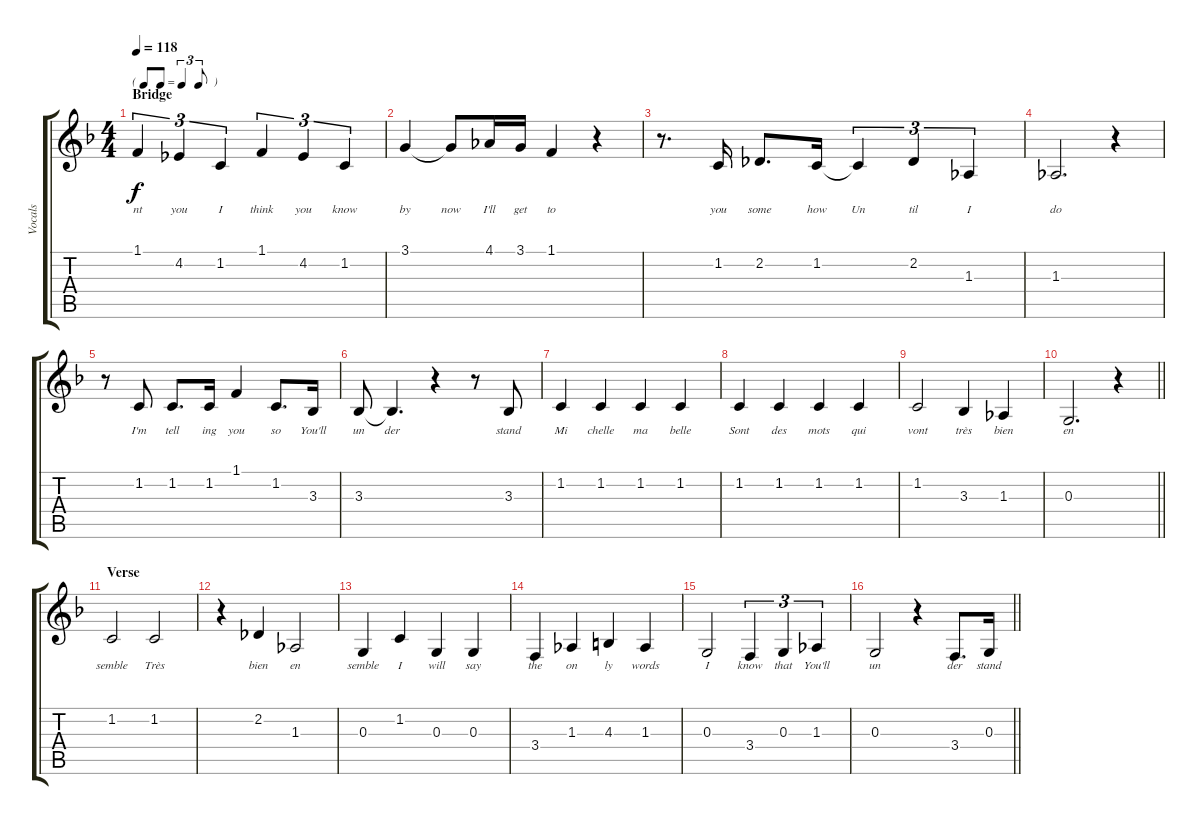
\track ("Vocals" "Vocals") {instrument tenorsax}
\staff {score tabs}
\tuning (E4 B3 G3 D3 A2 E2) {hide}
\ts (4 4)
\tf triplet8th
\section ("" "Bridge")
\tempo 118
\clef g2
\ks f
1.1.4{tu (3 2) lyrics (0 "nt") lyrics (1 "") lyrics (2 "") lyrics (3 "") lyrics (4 "") dy f} 4.2.4{tu (3 2) lyrics (0 "you") lyrics (1 "") lyrics (2 "") lyrics (3 "") lyrics (4 "")} 1.2.4{tu (3 2) lyrics (0 "I") lyrics (1 "") lyrics (2 "") lyrics (3 "") lyrics (4 "")} 1.1.4{tu (3 2) lyrics (0 "think") lyrics (1 "") lyrics (2 "") lyrics (3 "") lyrics (4 "")} 4.2.4{tu (3 2) lyrics (0 "you") lyrics (1 "") lyrics (2 "") lyrics (3 "") lyrics (4 "")} 1.2.4{tu (3 2) lyrics (0 "know") lyrics (1 "") lyrics (2 "") lyrics (3 "") lyrics (4 "")} |
3.1.4{lyrics (0 "by") lyrics (1 "") lyrics (2 "") lyrics (3 "") lyrics (4 "")} 3.1{t}.8{lyrics (0 "now") lyrics (1 "") lyrics (2 "") lyrics (3 "") lyrics (4 "")} 4.1.16{lyrics (0 "I'll") lyrics (1 "") lyrics (2 "") lyrics (3 "") lyrics (4 "")} 3.1.16{lyrics (0 "get") lyrics (1 "") lyrics (2 "") lyrics (3 "") lyrics (4 "")} 1.1.4{lyrics (0 "to") lyrics (1 "") lyrics (2 "") lyrics (3 "") lyrics (4 "")} r.4 |
r.8{d} 1.2.16{lyrics (0 "you") lyrics (1 "") lyrics (2 "") lyrics (3 "") lyrics (4 "")} 2.2.8{d lyrics (0 "some") lyrics (1 "") lyrics (2 "") lyrics (3 "") lyrics (4 "")} 1.2.16{lyrics (0 "how") lyrics (1 "") lyrics (2 "") lyrics (3 "") lyrics (4 "")} 1.2{t}.4{tu (3 2) lyrics (0 "Un") lyrics (1 "") lyrics (2 "") lyrics (3 "") lyrics (4 "")} 2.2.4{tu (3 2) lyrics (0 "til") lyrics (1 "") lyrics (2 "") lyrics (3 "") lyrics (4 "")} 1.3.4{tu (3 2) lyrics (0 "I") lyrics (1 "") lyrics (2 "") lyrics (3 "") lyrics (4 "")} |
1.3.2{d lyrics (0 "do") lyrics (1 "") lyrics (2 "") lyrics (3 "") lyrics (4 "")} r.4 |
r.8 1.2.8{lyrics (0 "I'm") lyrics (1 "") lyrics (2 "") lyrics (3 "") lyrics (4 "")} 1.2.8{d lyrics (0 "tell") lyrics (1 "") lyrics (2 "") lyrics (3 "") lyrics (4 "")} 1.2.16{lyrics (0 "ing") lyrics (1 "") lyrics (2 "") lyrics (3 "") lyrics (4 "")} 1.1.4{lyrics (0 "you") lyrics (1 "") lyrics (2 "") lyrics (3 "") lyrics (4 "")} 1.2.8{d lyrics (0 "so") lyrics (1 "") lyrics (2 "") lyrics (3 "") lyrics (4 "")} 3.3.16{lyrics (0 "You'll") lyrics (1 "") lyrics (2 "") lyrics (3 "") lyrics (4 "")} |
3.3.8{lyrics (0 "un") lyrics (1 "") lyrics (2 "") lyrics (3 "") lyrics (4 "")} 3.3{t}.4{d lyrics (0 "der") lyrics (1 "") lyrics (2 "") lyrics (3 "") lyrics (4 "")} r.4 r.8 3.3.8{lyrics (0 "stand") lyrics (1 "") lyrics (2 "") lyrics (3 "") lyrics (4 "")} |
1.2.4{lyrics (0 "Mi") lyrics (1 "") lyrics (2 "") lyrics (3 "") lyrics (4 "")} 1.2.4{lyrics (0 "chelle") lyrics (1 "") lyrics (2 "") lyrics (3 "") lyrics (4 "")} 1.2.4{lyrics (0 "ma") lyrics (1 "") lyrics (2 "") lyrics (3 "") lyrics (4 "")} 1.2.4{lyrics (0 "belle") lyrics (1 "") lyrics (2 "") lyrics (3 "") lyrics (4 "")} |
1.2.4{lyrics (0 "Sont") lyrics (1 "") lyrics (2 "") lyrics (3 "") lyrics (4 "")} 1.2.4{lyrics (0 "des") lyrics (1 "") lyrics (2 "") lyrics (3 "") lyrics (4 "")} 1.2.4{lyrics (0 "mots") lyrics (1 "") lyrics (2 "") lyrics (3 "") lyrics (4 "")} 1.2.4{lyrics (0 "qui") lyrics (1 "") lyrics (2 "") lyrics (3 "") lyrics (4 "")} |
1.2.2{lyrics (0 "vont") lyrics (1 "") lyrics (2 "") lyrics (3 "") lyrics (4 "")} 3.3.4{lyrics (0 "très") lyrics (1 "") lyrics (2 "") lyrics (3 "") lyrics (4 "")} 1.3.4{lyrics (0 "bien") lyrics (1 "") lyrics (2 "") lyrics (3 "") lyrics (4 "")} |
\barLineRight lightlight
0.3.2{d lyrics (0 "en") lyrics (1 "") lyrics (2 "") lyrics (3 "") lyrics (4 "")} r.4 |
\section ("" "Verse")
1.2.2{lyrics (0 "semble") lyrics (1 "") lyrics (2 "") lyrics (3 "") lyrics (4 "")} 1.2.2{lyrics (0 "Très") lyrics (1 "") lyrics (2 "") lyrics (3 "") lyrics (4 "")} |
r.4 2.2.4{lyrics (0 "bien") lyrics (1 "") lyrics (2 "") lyrics (3 "") lyrics (4 "")} 1.3.2{lyrics (0 "en") lyrics (1 "") lyrics (2 "") lyrics (3 "") lyrics (4 "")} |
0.3.4{lyrics (0 "semble") lyrics (1 "") lyrics (2 "") lyrics (3 "") lyrics (4 "")} 1.2.4{lyrics (0 "I") lyrics (1 "") lyrics (2 "") lyrics (3 "") lyrics (4 "")} 0.3.4{lyrics (0 "will") lyrics (1 "") lyrics (2 "") lyrics (3 "") lyrics (4 "")} 0.3.4{lyrics (0 "say") lyrics (1 "") lyrics (2 "") lyrics (3 "") lyrics (4 "")} |
3.4.4{lyrics (0 "the") lyrics (1 "") lyrics (2 "") lyrics (3 "") lyrics (4 "")} 1.3.4{lyrics (0 "on") lyrics (1 "") lyrics (2 "") lyrics (3 "") lyrics (4 "")} 4.3.4{lyrics (0 "ly") lyrics (1 "") lyrics (2 "") lyrics (3 "") lyrics (4 "")} 1.3.4{lyrics (0 "words") lyrics (1 "") lyrics (2 "") lyrics (3 "") lyrics (4 "")} |
0.3.2{lyrics (0 "I") lyrics (1 "") lyrics (2 "") lyrics (3 "") lyrics (4 "")} 3.4.4{tu (3 2) lyrics (0 "know") lyrics (1 "") lyrics (2 "") lyrics (3 "") lyrics (4 "")} 0.3.4{tu (3 2) lyrics (0 "that") lyrics (1 "") lyrics (2 "") lyrics (3 "") lyrics (4 "")} 1.3.4{tu (3 2) lyrics (0 "You'll") lyrics (1 "") lyrics (2 "") lyrics (3 "") lyrics (4 "")} |
\barLineRight lightlight
0.3.2{lyrics (0 "un") lyrics (1 "") lyrics (2 "") lyrics (3 "") lyrics (4 "")} r.4 3.4.8{d lyrics (0 "der") lyrics (1 "") lyrics (2 "") lyrics (3 "") lyrics (4 "")} 0.3.16{lyrics (0 "stand") lyrics (1 "") lyrics (2 "") lyrics (3 "") lyrics (4 "")}
